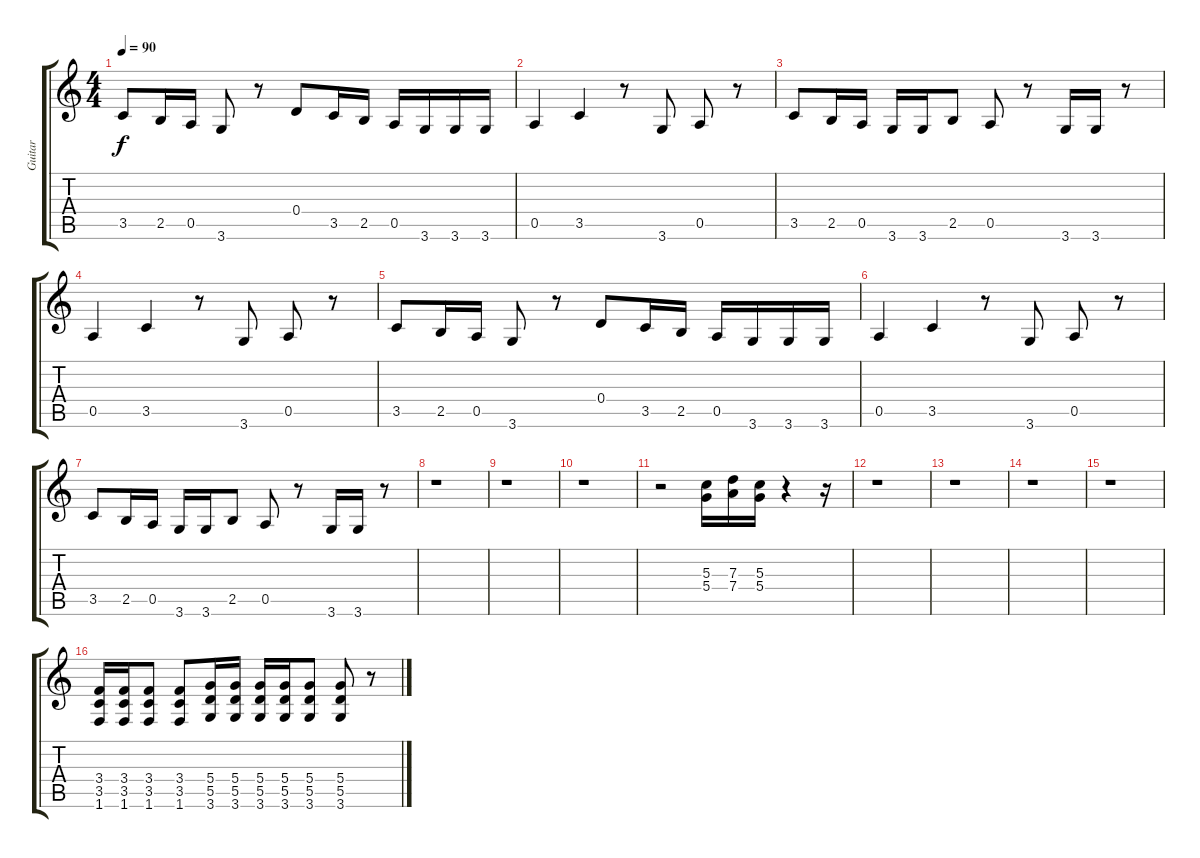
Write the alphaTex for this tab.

\track ("Guitar" "Guitar") {instrument overdrivenguitar}
\staff {score tabs}
\tuning (E4 B3 G3 D3 A2 E2) {hide}
\ts (4 4)
\tempo 90
\clef g2
\ks c
3.5.8{dy f} 2.5.16 0.5.16 3.6.8 r.8 0.4.8 3.5.16 2.5.16 0.5.16 3.6.16 3.6.16 3.6.16 |
0.5.4 3.5.4 r.8 3.6.8 0.5.8 r.8 |
3.5.8 2.5.16 0.5.16 3.6.16 3.6.16 2.5.8 0.5.8 r.8 3.6.16 3.6.16 r.8 |
0.5.4 3.5.4 r.8 3.6.8 0.5.8 r.8 |
3.5.8 2.5.16 0.5.16 3.6.8 r.8 0.4.8 3.5.16 2.5.16 0.5.16 3.6.16 3.6.16 3.6.16 |
0.5.4 3.5.4 r.8 3.6.8 0.5.8 r.8 |
3.5.8 2.5.16 0.5.16 3.6.16 3.6.16 2.5.8 0.5.8 r.8 3.6.16 3.6.16 r.8 |
r.1 |
r.1 |
r.1 |
r.2 (5.3 5.4).16{volume 10} (7.3 7.4).16{volume 9} (5.3 5.4).16{volume 9} r.4 r.16 |
r.1 |
r.1 |
r.1 |
r.1 |
(3.4 3.5 1.6).16 (3.4 3.5 1.6).16 (3.4 3.5 1.6).8 (3.4 3.5 1.6).8 (5.4 5.5 3.6).16 (5.4 5.5 3.6).16 (5.4 5.5 3.6).16 (5.4 5.5 3.6).16 (5.4 5.5 3.6).8 (5.4 5.5 3.6).8 r.8
